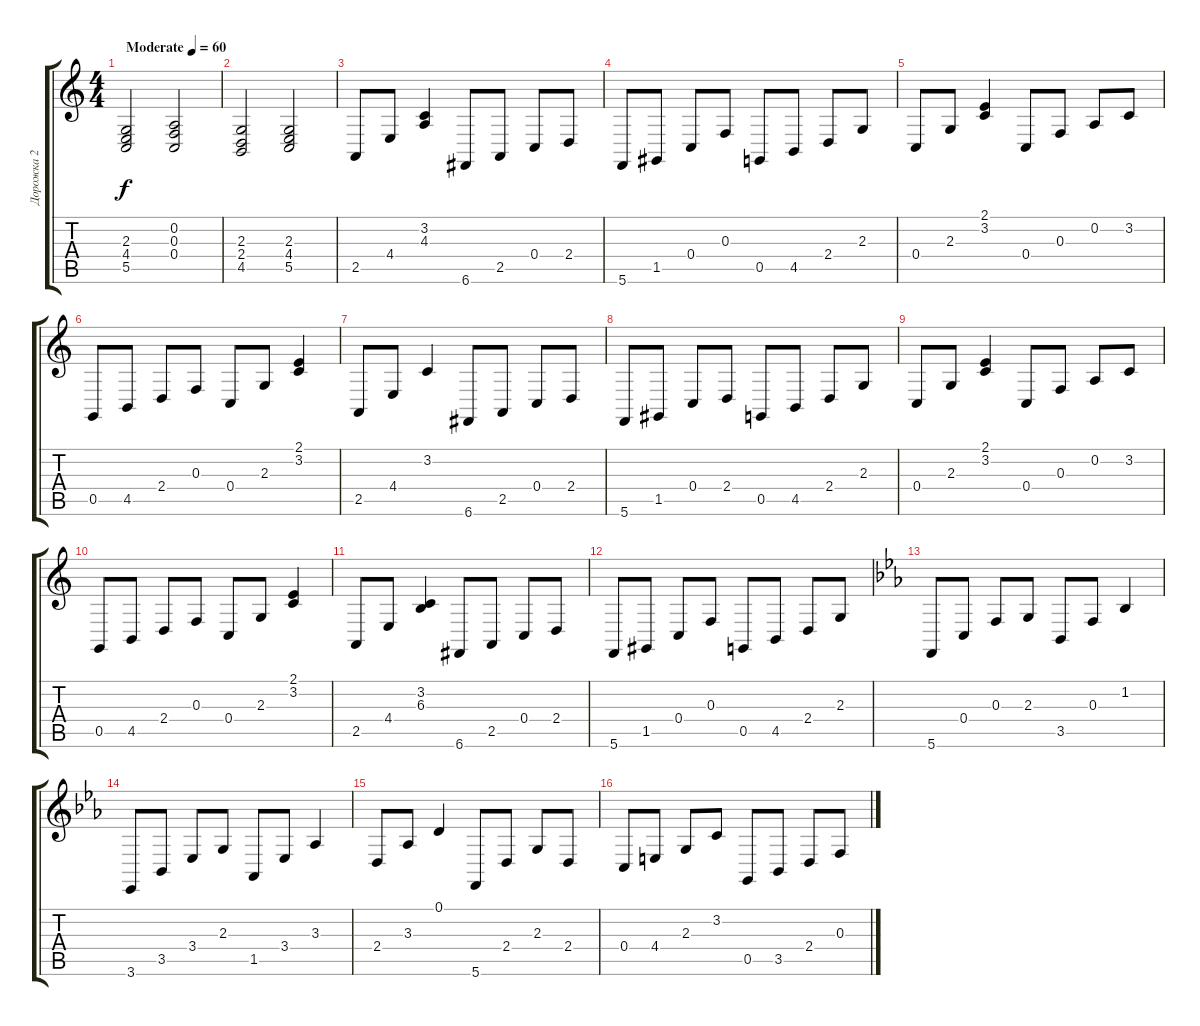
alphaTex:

\track ("Дорожка 2" "Дорожка 2") {instrument acousticgrandpiano}
\staff {score tabs}
\tuning (D4 A3 F3 C3 G2 C2) {hide}
\ts (4 4)
\tempo (60 "Moderate")
\clef g2
\ks c
(2.3 4.4 5.5).2{dy f instrument acousticgrandpiano} (0.2 0.3 0.4).2 |
(2.3 2.4 4.5).2 (2.3 4.4 5.5).2 |
2.5.8 4.4.8 (3.2 4.3).4 6.6.8 2.5.8 0.4.8 2.4.8 |
5.6.8 1.5.8 0.4.8 0.3.8 0.5.8 4.5.8 2.4.8 2.3.8 |
0.4.8 2.3.8 (2.1 3.2).4 0.4.8 0.3.8 0.2.8 3.2.8 |
0.5.8 4.5.8 2.4.8 0.3.8 0.4.8 2.3.8 (2.1 3.2).4 |
2.5.8 4.4.8 3.2.4 6.6.8 2.5.8 0.4.8 2.4.8 |
5.6.8 1.5.8 0.4.8 2.4.8 0.5.8 4.5.8 2.4.8 2.3.8 |
0.4.8 2.3.8 (2.1 3.2).4 0.4.8 0.3.8 0.2.8 3.2.8 |
0.5.8 4.5.8 2.4.8 0.3.8 0.4.8 2.3.8 (2.1 3.2).4 |
2.5.8 4.4.8 (3.2 6.3).4 6.6.8 2.5.8 0.4.8 2.4.8 |
5.6.8 1.5.8 0.4.8 0.3.8 0.5.8 4.5.8 2.4.8 2.3.8 |
\ks cminor
5.6.8 0.4.8 0.3.8 2.3.8 3.5.8 0.3.8 1.2.4 |
3.6.8 3.5.8 3.4.8 2.3.8 1.5.8 3.4.8 3.3.4 |
2.4.8 3.3.8 0.1.4 5.6.8 2.4.8 2.3.8 2.4.8 |
0.4.8 4.4.8 2.3.8 3.2.8 0.5.8 3.5.8 2.4.8 0.3.8
